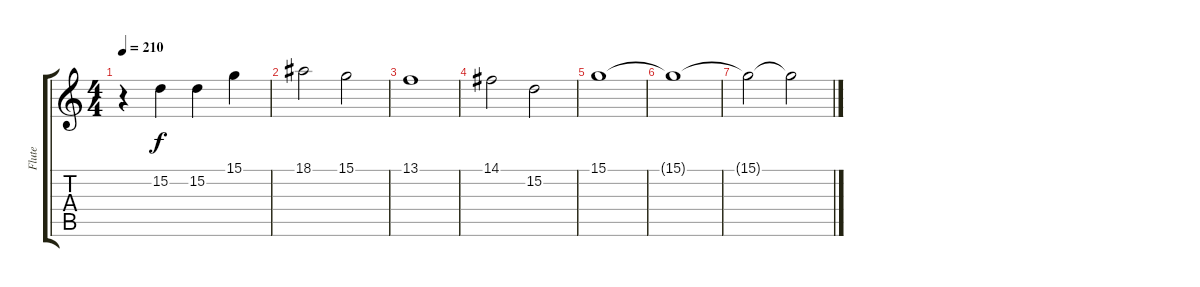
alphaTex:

\track ("Flute" "Flute") {instrument flute}
\staff {score tabs}
\tuning (E4 B3 G3 D3 A2 E2) {hide}
\ts (4 4)
\tempo 210
\clef g2
\ks c
r.4{dy f} 15.2.4 15.2.4 15.1.4 |
18.1.2 15.1.2 |
13.1.1 |
14.1.2 15.2.2 |
15.1.1 |
15.1{t}.1 |
15.1{t}.2 15.1{t}.2{volume 0}
